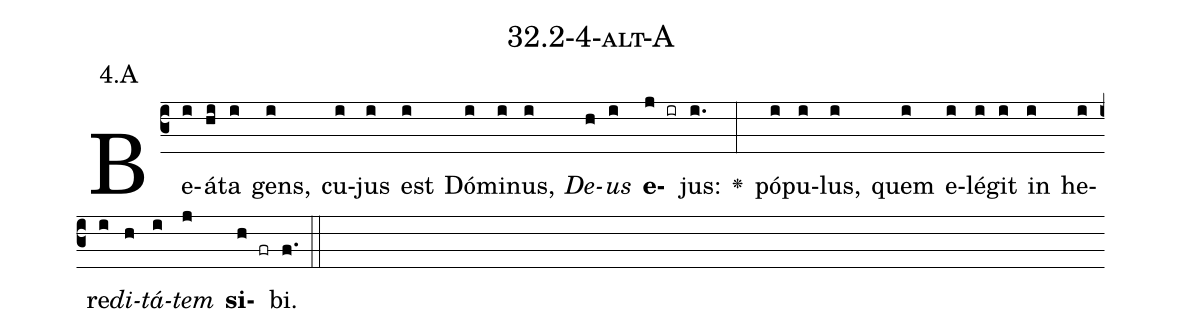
name: 32.2-4-alt-A;
annotation: 4.A;
%%
(c3)Be(i)á(hi)ta(i) gens,(i) cu(i)jus(i) est(i) Dó(i)mi(i)nus,(i) <i>De</i>(h)<i>us</i>(i) <b>e</b>(j ir)jus:(i.) <v>\greheightstar</v>(:) pó(i)pu(i)lus,(i) quem(i) e(i)lé(i)git(i) in(i) he(i)re(i)<i>di</i>(h)<i>tá</i>(i)<i>tem</i>(j) <b>si</b>(h fr)bi.(f.) (::)


%E(i) u(h) o(i) u(j) a(h) e.(f.) (::)
